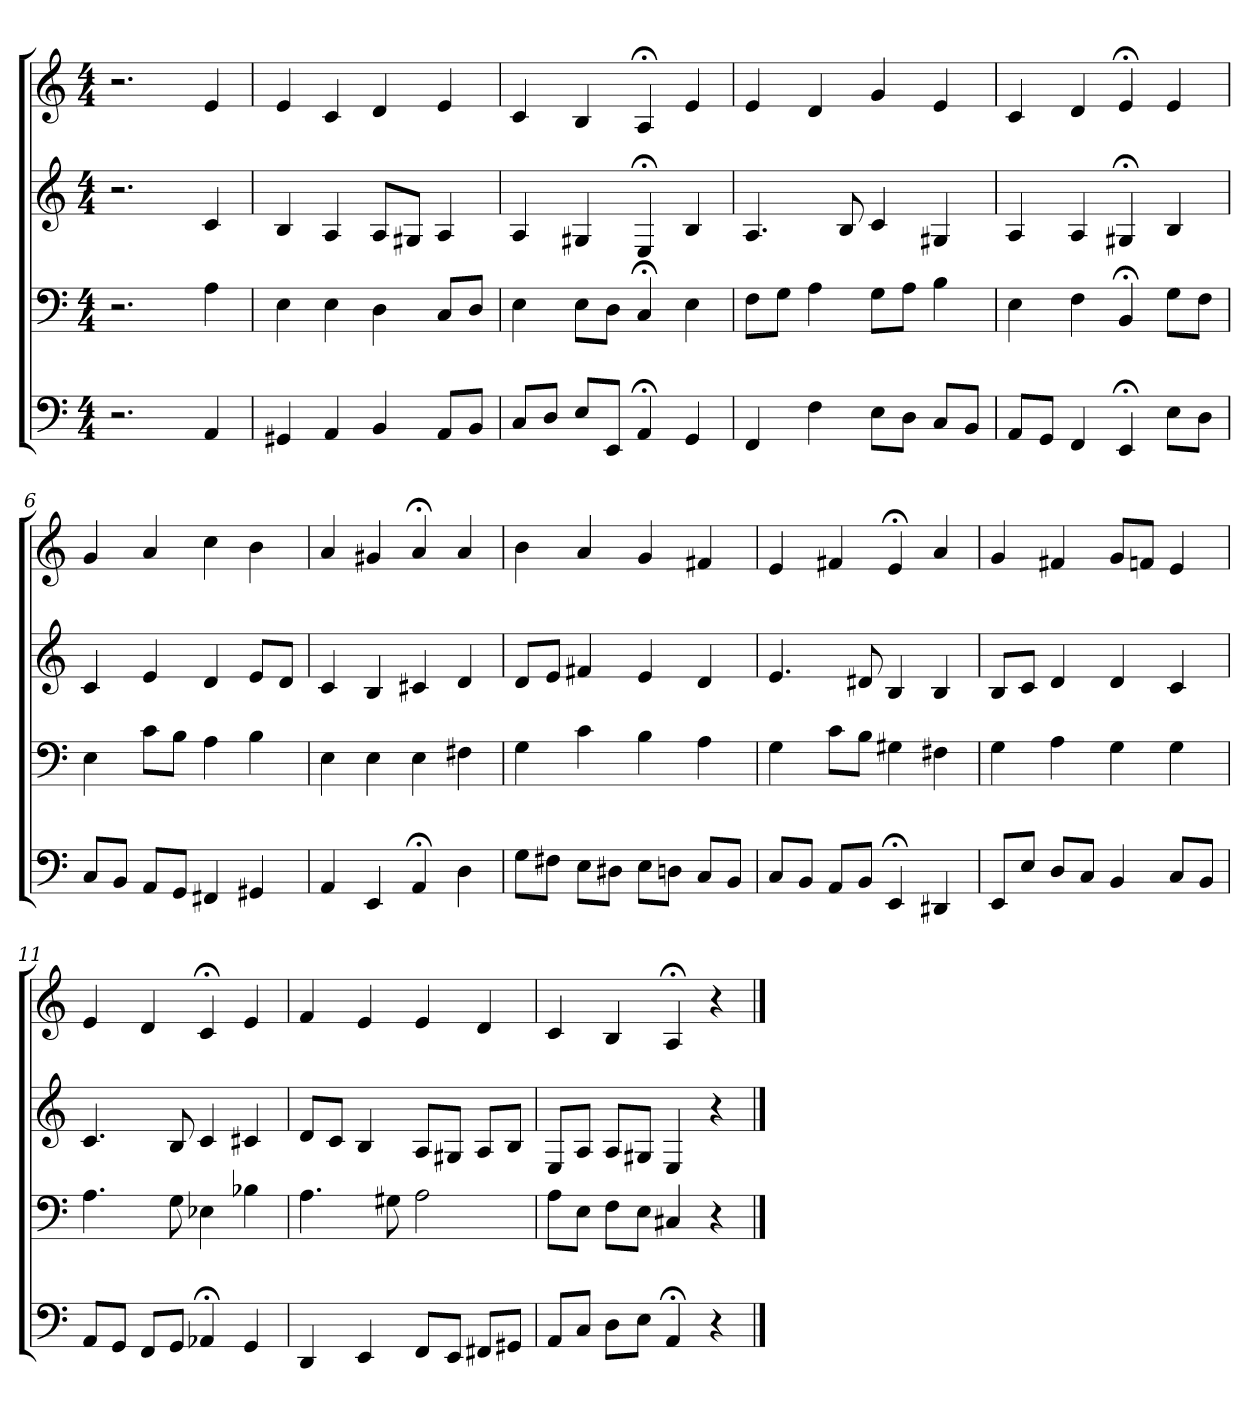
**kern	**kern	**kern	**kern
*part4	*part3	*part2	*part1
*staff4	*staff3	*staff2	*staff1
*clefF4	*clefF4	*clefG2	*clefG2
*k[]	*k[]	*k[]	*k[]
*C:	*C:	*C:	*a:
*M4/4	*M4/4	*M4/4	*M4/4
=1	=1	=1	=1
2.r	2.r	2.r	2.r
4AA	4A	4c	4e
=2	=2	=2	=2
4GG#X	4E	4B	4e
4AA	4E	4A	4c
4BB	4D	8A/L	4d
.	.	8G#X/J	.
8AA/L	8C/L	4A	4e
8BB/J	8D/J	.	.
=3	=3	=3	=3
8C/L	4E	4A	4c
8D/J	.	.	.
8E/L	8E\L	4G#X	4B
8EE/J	8D\J	.	.
4AA;<	4C;<	4E;<	4A;<
4GG	4E	4B	4e
=4	=4	=4	=4
4FF	8F\L	4.A	4e
.	8G\J	.	.
4F	4A	.	4d
.	.	8B	.
8E\L	8G\L	4c	4g
8D\J	8A\J	.	.
8C/L	4B	4G#X	4e
8BB/J	.	.	.
=5	=5	=5	=5
8AA/L	4E	4A	4c
8GG/J	.	.	.
4FF	4F	4A	4d
4EE;<	4BB;<	4G#X;<	4e;<
8E\L	8G\L	4B	4e
8D\J	8F\J	.	.
=6	=6	=6	=6
8C/L	4E	4c	4g
8BB/J	.	.	.
8AA/L	8c\L	4e	4a
8GG/J	8B\J	.	.
4FF#X	4A	4d	4cc
4GG#X	4B	8e/L	4b
.	.	8d/J	.
=7	=7	=7	=7
4AA	4E	4c	4a
4EE	4E	4B	4g#X
4AA;<	4E	4c#X	4a;<
4D	4F#X	4d	4a
=8	=8	=8	=8
8G\L	4G	8d/L	4b
8F#X\J	.	8e/J	.
8E\L	4c	4f#X	4a
8D#X\J	.	.	.
8E\L	4B	4e	4g
8Dn\J	.	.	.
8C/L	4A	4d	4f#X
8BB/J	.	.	.
=9	=9	=9	=9
8C/L	4G	4.e	4e
8BB/J	.	.	.
8AA/L	8c\L	.	4f#X
8BB/J	8B\J	8d#X	.
4EE;<	4G#X	4B	4e;<
4DD#X	4F#X	4B	4a
=10	=10	=10	=10
8EE/L	4G	8B/L	4g
8E/J	.	8c/J	.
8D/L	4A	4d	4f#X
8C/J	.	.	.
4BB	4G	4d	8g/L
.	.	.	8fn/J
8C/L	4G	4c	4e
8BB/J	.	.	.
=11	=11	=11	=11
8AA/L	4.A	4.c	4e
8GG/J	.	.	.
8FF/L	.	.	4d
8GG/J	8G	8B	.
4AA-X;<	4E-X	4c	4c;<
4GG	4B-X	4c#X	4e
=12	=12	=12	=12
4DD	4.A	8d/L	4f
.	.	8c/J	.
4EE	.	4B	4e
.	8G#X	.	.
8FF/L	2A	8A/L	4e
8EE/J	.	8G#X/J	.
8FF#X/L	.	8A/L	4d
8GG#X/J	.	8B/J	.
=13	=13	=13	=13
8AA/L	8A\L	8E/L	4c
8C/J	8E\J	8A/J	.
8D\L	8F\L	8A/L	4B
8E\J	8E\J	8G#X/J	.
4AA;<	4C#X	4E	4A;<
4r	4r	4r	4r
==	==	==	==
*-	*-	*-	*-
